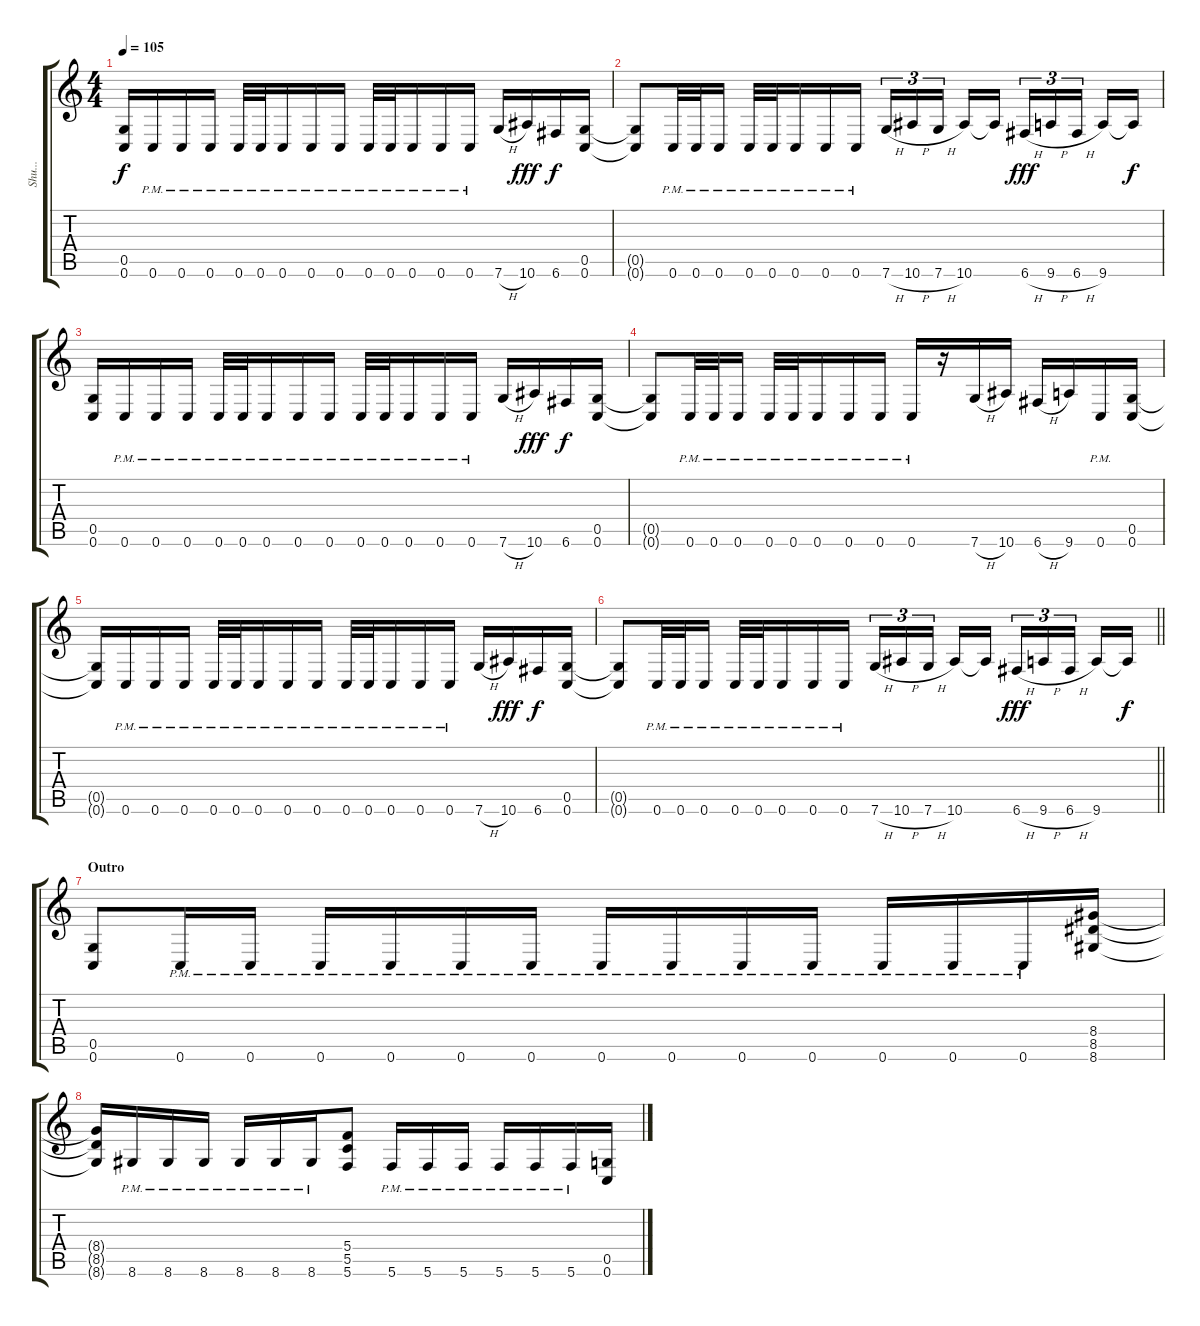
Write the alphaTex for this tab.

\track ("Shu..." "Shu...") {instrument overdrivenguitar}
\staff {score tabs}
\tuning (D4 A3 F3 C3 G2 C2) {hide}
\ts (4 4)
\tempo 105
\clef g2
\ks c
(0.5{t} 0.6{t}).16{dy f} 0.6{pm}.16 0.6{pm}.16 0.6{pm}.16 0.6{pm}.32 0.6{pm}.32 0.6{pm}.16 0.6{pm}.16 0.6{pm}.16 0.6{pm}.32 0.6{pm}.32 0.6{pm}.16 0.6{pm}.16 0.6{pm}.16 7.6{h}.16 10.6.16{dy fff} 6.6.16{dy f} (0.5 0.6).16 |
(0.5{t} 0.6{t}).8 0.6{pm}.32 0.6{pm}.32 0.6{pm}.16 0.6{pm}.32 0.6{pm}.32 0.6{pm}.16 0.6{pm}.16 0.6{pm}.16 7.6{h}.16{tu (3 2)} 10.6{h}.16{tu (3 2)} 7.6{h}.16{tu (3 2) beam splitsecondary} 10.6.16 10.6{t}.16 6.6{h}.16{tu (3 2) dy fff} 9.6{h}.16{tu (3 2)} 6.6{h}.16{tu (3 2) beam splitsecondary} 9.6.16 9.6{t}.16{dy f} |
(0.5 0.6).16 0.6{pm}.16 0.6{pm}.16 0.6{pm}.16 0.6{pm}.32 0.6{pm}.32 0.6{pm}.16 0.6{pm}.16 0.6{pm}.16 0.6{pm}.32 0.6{pm}.32 0.6{pm}.16 0.6{pm}.16 0.6{pm}.16 7.6{h}.16 10.6.16{dy fff} 6.6.16{dy f} (0.5 0.6).16 |
(0.5{t} 0.6{t}).8 0.6{pm}.32 0.6{pm}.32 0.6{pm}.16 0.6{pm}.32 0.6{pm}.32 0.6{pm}.16 0.6{pm}.16 0.6{pm}.16 0.6{pm}.16 r.16 7.6{h}.16 10.6.16 6.6{h}.16 9.6.16 0.6{pm}.16 (0.5 0.6).16 |
(0.5{t} 0.6{t}).16 0.6{pm}.16 0.6{pm}.16 0.6{pm}.16 0.6{pm}.32 0.6{pm}.32 0.6{pm}.16 0.6{pm}.16 0.6{pm}.16 0.6{pm}.32 0.6{pm}.32 0.6{pm}.16 0.6{pm}.16 0.6{pm}.16 7.6{h}.16 10.6.16{dy fff} 6.6.16{dy f} (0.5 0.6).16 |
\barLineRight lightlight
(0.5{t} 0.6{t}).8 0.6{pm}.32 0.6{pm}.32 0.6{pm}.16 0.6{pm}.32 0.6{pm}.32 0.6{pm}.16 0.6{pm}.16 0.6{pm}.16 7.6{h}.16{tu (3 2)} 10.6{h}.16{tu (3 2)} 7.6{h}.16{tu (3 2) beam splitsecondary} 10.6.16 10.6{t}.16 6.6{h}.16{tu (3 2) dy fff} 9.6{h}.16{tu (3 2)} 6.6{h}.16{tu (3 2) beam splitsecondary} 9.6.16 9.6{t}.16{dy f} |
\section ("" "Outro")
(0.5 0.6).8 0.6{pm}.16 0.6{pm}.16 0.6{pm}.16 0.6{pm}.16 0.6{pm}.16 0.6{pm}.16 0.6{pm}.16 0.6{pm}.16 0.6{pm}.16 0.6{pm}.16 0.6{pm}.16 0.6{pm}.16 0.6{pm}.16 (8.4 8.5 8.6).16 |
(8.4{t} 8.5{t} 8.6{t}).16 8.6{pm}.16 8.6{pm}.16 8.6{pm}.16 8.6{pm}.16 8.6{pm}.16 8.6{pm}.16 (5.4 5.5 5.6).8 5.6{pm}.16 5.6{pm}.16 5.6{pm}.16 5.6{pm}.16 5.6{pm}.16 5.6{pm}.16 (0.5 0.6).16
